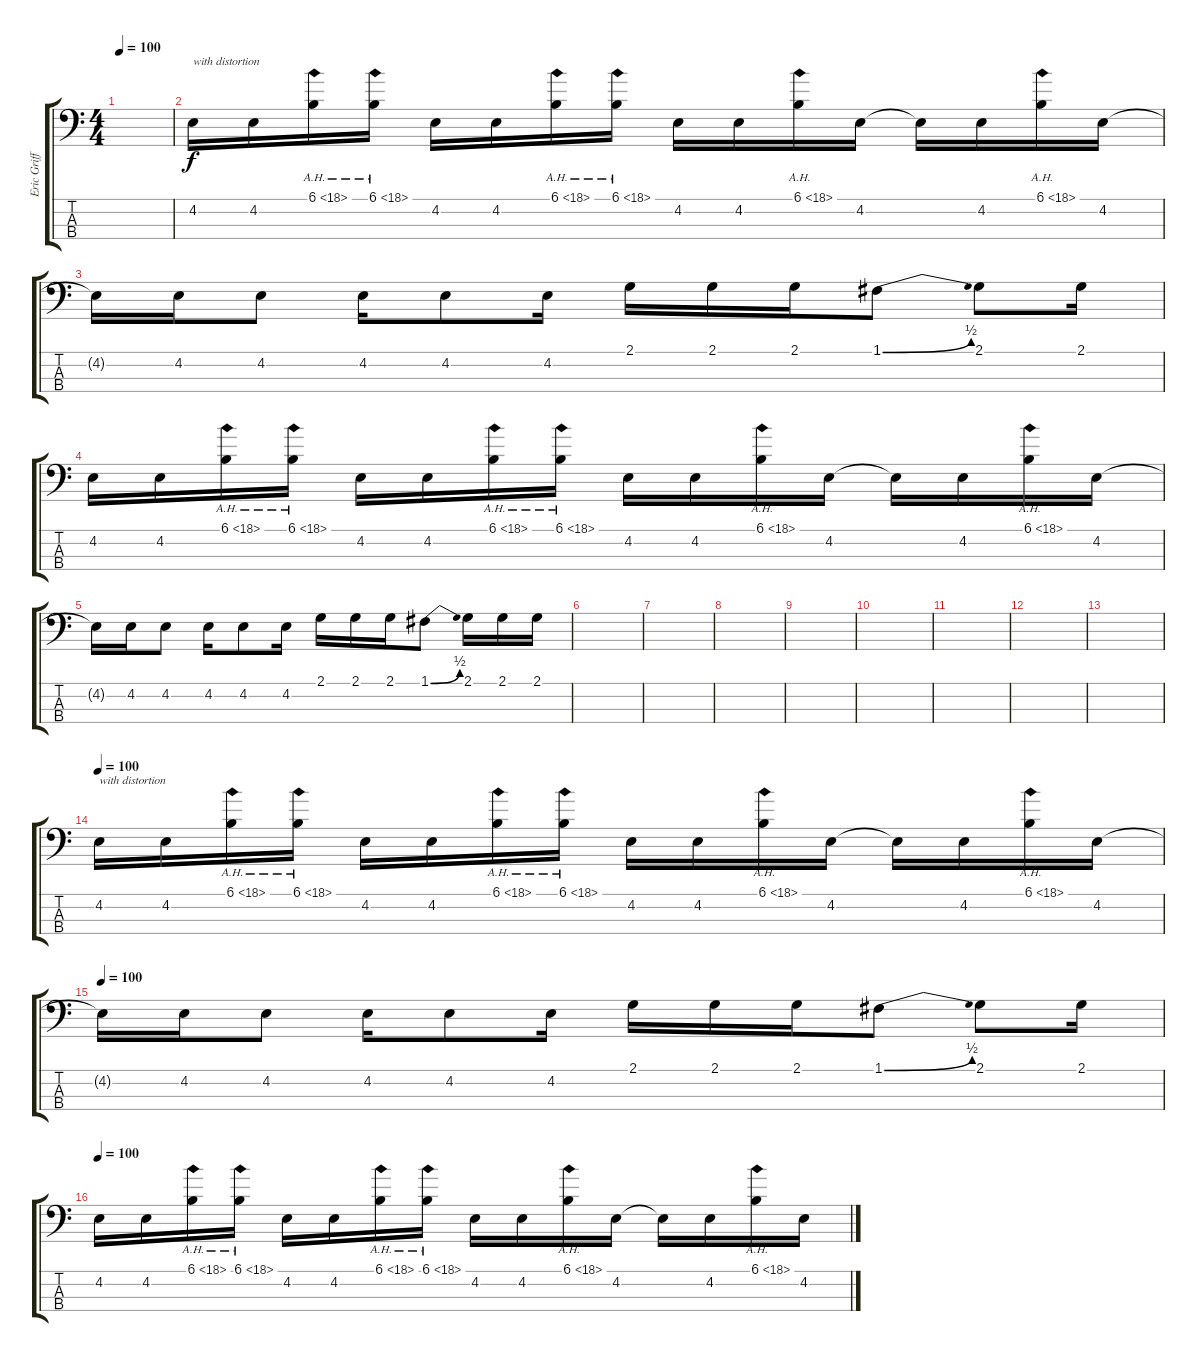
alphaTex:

\track ("Eric Griffin Distorted" "Eric Griff") {instrument distortionguitar}
\staff {score tabs}
\tuning (F2 C2 G1 C1) {hide}
\ts (4 4)
\tempo 100
\clef f4
\ks c
|
4.2.16{txt "with distortion" volume 16 balance 0 instrument distortionguitar} 4.2.16 6.1{ah 12}.16 6.1{ah 12}.16 4.2.16 4.2.16 6.1{ah 12}.16 6.1{ah 12}.16 4.2.16 4.2.16 6.1{ah 12}.16 4.2.16 4.2{t}.16 4.2.16 6.1{ah 12}.16 4.2.16 |
4.2{t}.16{volume 16 balance 0 instrument distortionguitar} 4.2.16 4.2.8 4.2.16 4.2.8 4.2.16 2.1.16 2.1.16 2.1.16 1.1{be (bend 0 0 60 2)}.8 2.1.8 2.1.16 |
4.2.16{volume 16 balance 0 instrument distortionguitar} 4.2.16 6.1{ah 12}.16 6.1{ah 12}.16 4.2.16 4.2.16 6.1{ah 12}.16 6.1{ah 12}.16 4.2.16 4.2.16 6.1{ah 12}.16 4.2.16 4.2{t}.16 4.2.16 6.1{ah 12}.16 4.2.16 |
4.2{t}.16{volume 16 balance 0 instrument distortionguitar} 4.2.16 4.2.8 4.2.16 4.2.8 4.2.16 2.1.16 2.1.16 2.1.16 1.1{be (bend 0 0 60 2)}.8 2.1.16 2.1.16 2.1.16 |
|
|
|
|
|
|
|
|
\tempo 100
4.2.16{txt "with distortion" volume 16 balance 0 instrument distortionguitar} 4.2.16 6.1{ah 12}.16 6.1{ah 12}.16 4.2.16 4.2.16 6.1{ah 12}.16 6.1{ah 12}.16 4.2.16 4.2.16 6.1{ah 12}.16 4.2.16 4.2{t}.16 4.2.16 6.1{ah 12}.16 4.2.16 |
\tempo 100
4.2{t}.16{volume 16 balance 0 instrument distortionguitar} 4.2.16 4.2.8 4.2.16 4.2.8 4.2.16 2.1.16 2.1.16 2.1.16 1.1{be (bend 0 0 60 2)}.8 2.1.8 2.1.16 |
\tempo 100
4.2.16{volume 16 balance 0 instrument distortionguitar} 4.2.16 6.1{ah 12}.16 6.1{ah 12}.16 4.2.16 4.2.16 6.1{ah 12}.16 6.1{ah 12}.16 4.2.16 4.2.16 6.1{ah 12}.16 4.2.16 4.2{t}.16 4.2.16 6.1{ah 12}.16 4.2.16
